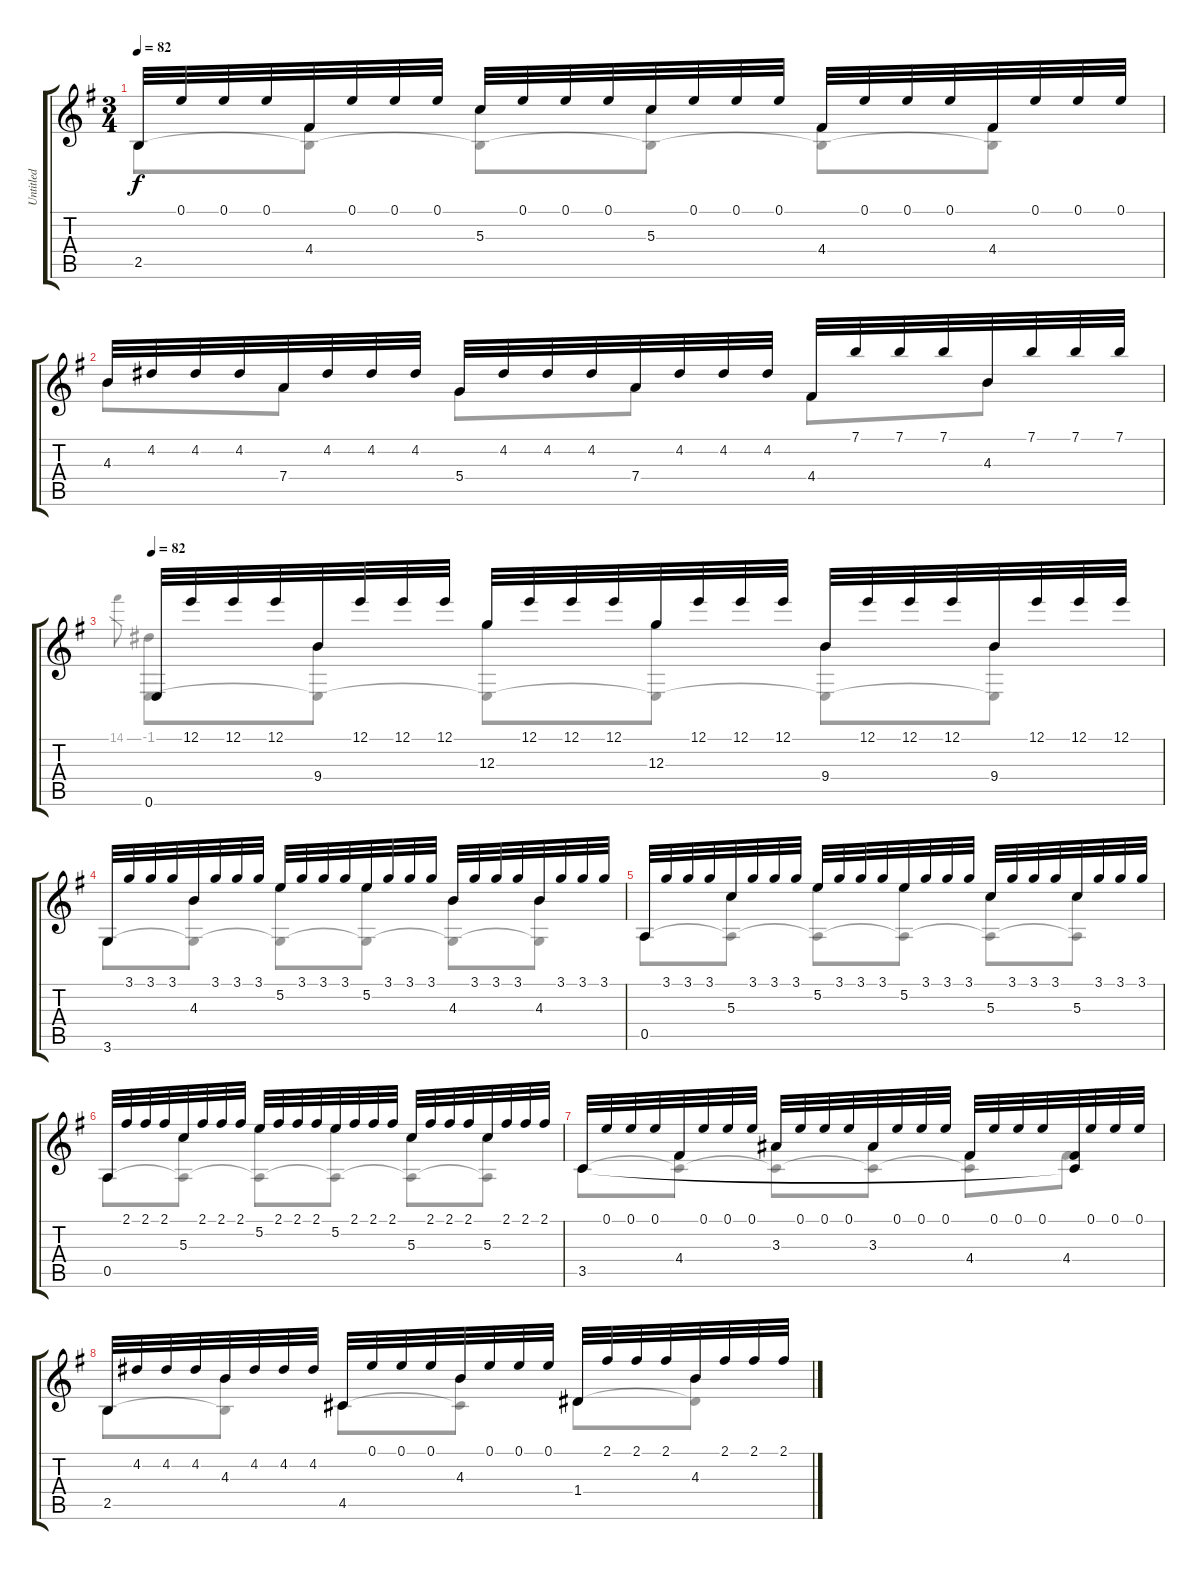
\track ("Untitled" "Untitled") {instrument acousticguitarnylon}
\staff {score tabs}
\tuning (E4 B3 G3 D3 A2 E2) {hide}
\voice
\ts (3 4)
\tempo 82
\clef g2
\ks g
2.5.32{dy f} 0.1.32 0.1.32 0.1.32 4.4.32 0.1.32 0.1.32 0.1.32 5.3.32 0.1.32 0.1.32 0.1.32 5.3.32 0.1.32 0.1.32 0.1.32 4.4.32 0.1.32 0.1.32 0.1.32 4.4.32 0.1.32 0.1.32 0.1.32 |
4.3.32 4.2.32 4.2.32 4.2.32 7.4.32 4.2.32 4.2.32 4.2.32 5.4.32 4.2.32 4.2.32 4.2.32 7.4.32 4.2.32 4.2.32 4.2.32 4.4.32 7.1.32 7.1.32 7.1.32 4.3.32 7.1.32 7.1.32 7.1.32 |
\tempo 82
0.6.32 12.1.32 12.1.32 12.1.32 9.4.32 12.1.32 12.1.32 12.1.32 12.3.32 12.1.32 12.1.32 12.1.32 12.3.32 12.1.32 12.1.32 12.1.32 9.4.32 12.1.32 12.1.32 12.1.32 9.4.32 12.1.32 12.1.32 12.1.32 |
3.6.32 3.1.32 3.1.32 3.1.32 4.3.32 3.1.32 3.1.32 3.1.32 5.2.32 3.1.32 3.1.32 3.1.32 5.2.32 3.1.32 3.1.32 3.1.32 4.3.32 3.1.32 3.1.32 3.1.32 4.3.32 3.1.32 3.1.32 3.1.32 |
0.5.32 3.1.32 3.1.32 3.1.32 5.3.32 3.1.32 3.1.32 3.1.32 5.2.32 3.1.32 3.1.32 3.1.32 5.2.32 3.1.32 3.1.32 3.1.32 5.3.32 3.1.32 3.1.32 3.1.32 5.3.32 3.1.32 3.1.32 3.1.32 |
0.5.32 2.1.32 2.1.32 2.1.32 5.3.32 2.1.32 2.1.32 2.1.32 5.2.32 2.1.32 2.1.32 2.1.32 5.2.32 2.1.32 2.1.32 2.1.32 5.3.32 2.1.32 2.1.32 2.1.32 5.3.32 2.1.32 2.1.32 2.1.32 |
3.5.32 0.1.32 0.1.32 0.1.32 4.4.32 0.1.32 0.1.32 0.1.32 3.3.32 0.1.32 0.1.32 0.1.32 3.3.32 0.1.32 0.1.32 0.1.32 4.4.32 0.1.32 0.1.32 0.1.32 (4.4 3.5{t}).32 0.1.32 0.1.32 0.1.32 |
2.5.32 4.2.32 4.2.32 4.2.32 4.3.32 4.2.32 4.2.32 4.2.32 4.5.32 0.1.32 0.1.32 0.1.32 4.3.32 0.1.32 0.1.32 0.1.32 1.4.32 2.1.32 2.1.32 2.1.32 4.3.32 2.1.32 2.1.32 2.1.32
\voice
\clef g2
\ottava regular
\simile none
\ks g
2.5.8{dy f} (4.4 2.5{t}).8 (5.3 2.5{t}).8 (5.3 2.5{t}).8 (4.4 2.5{t}).8 (4.4 2.5{t}).8 |
4.3.8 7.4.8 5.4.8 7.4.8 4.4.8 4.3.8 |
14.1.8{gr} (-1.1 0.6).8 (9.4 0.6{t}).8 (12.3 0.6{t}).8 (12.3 0.6{t}).8 (9.4 0.6{t}).8 (9.4 0.6{t}).8 |
3.6.8 (4.3 3.6{t}).8 (5.2 3.6{t}).8 (5.2 3.6{t}).8 (4.3 3.6{t}).8 (4.3 3.6{t}).8 |
0.5.8 (5.3 0.5{t}).8 (5.2 0.5{t}).8 (5.2 0.5{t}).8 (5.3 0.5{t}).8 (5.3 0.5{t}).8 |
0.5.8 (5.3 0.5{t}).8 (5.2 0.5{t}).8 (5.2 0.5{t}).8 (5.3 0.5{t}).8 (5.3 0.5{t}).8 |
3.5.8 (4.4 3.5{t}).8 (3.3 3.5{t}).8 (3.3 3.5{t}).8 (4.4 3.5{t}).8 4.4.8 |
2.5.8 (4.3 2.5{t}).8 4.5.8 (4.3 4.5{t}).8 1.4.8 (4.3 1.4{t}).8
